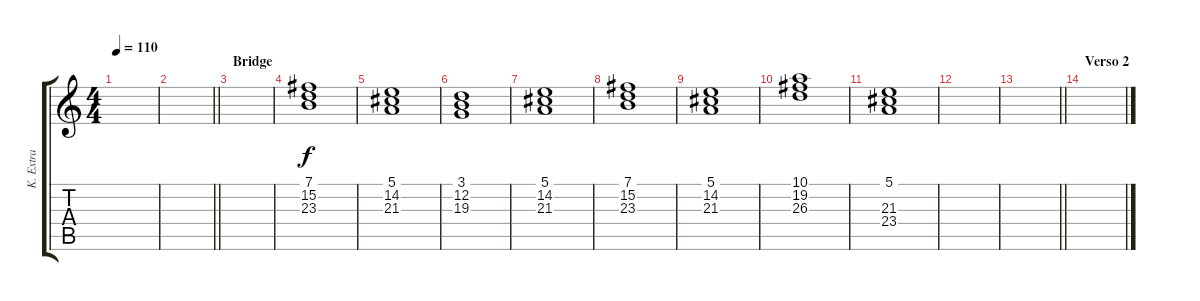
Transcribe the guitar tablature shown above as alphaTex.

\track ("K. Extra" "K. Extra") {instrument stringensemble1}
\staff {score tabs}
\tuning (E4 B3 G3 D3 A2 E2) {hide}
\ts (4 4)
\tempo 110
\clef g2
\ks c
|
\barLineRight lightlight
|
\section ("" "Bridge")
|
(7.1 15.2 23.3).1{volume 11 instrument drawbarorgan} |
(5.1 14.2 21.3).1 |
(3.1 12.2 19.3).1 |
(5.1 14.2 21.3).1 |
(7.1 15.2 23.3).1 |
(5.1 14.2 21.3).1 |
(10.1 19.2 26.3).1 |
(5.1 21.3 23.4).1 |
|
\barLineRight lightlight
|
\section ("" "Verso 2")
